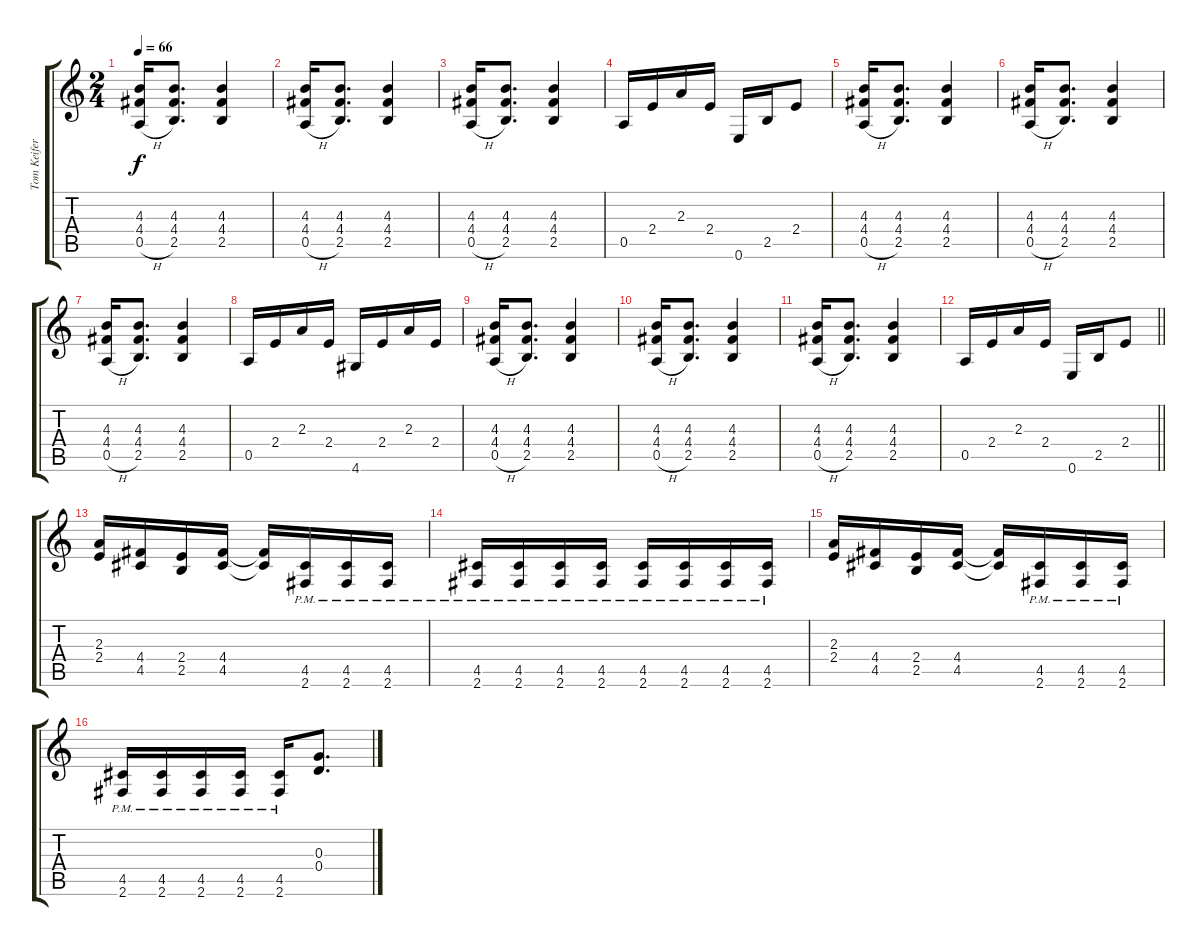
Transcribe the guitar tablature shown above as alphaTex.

\track ("Tom Keifer" "Tom Keifer") {instrument distortionguitar}
\staff {score tabs}
\tuning (E4 B3 G3 D3 A2 E2) {hide}
\ts (2 4)
\tempo 66
\clef g2
\ks c
(4.3 4.4 0.5{h}).16{dy f} (4.3 4.4 2.5).8{d} (4.3 4.4 2.5).4 |
(4.3 4.4 0.5{h}).16 (4.3 4.4 2.5).8{d} (4.3 4.4 2.5).4 |
(4.3 4.4 0.5{h}).16 (4.3 4.4 2.5).8{d} (4.3 4.4 2.5).4 |
0.5.16 2.4.16 2.3.16 2.4.16 0.6.16 2.5.16 2.4.8 |
(4.3 4.4 0.5{h}).16 (4.3 4.4 2.5).8{d} (4.3 4.4 2.5).4 |
(4.3 4.4 0.5{h}).16 (4.3 4.4 2.5).8{d} (4.3 4.4 2.5).4 |
(4.3 4.4 0.5{h}).16 (4.3 4.4 2.5).8{d} (4.3 4.4 2.5).4 |
0.5.16 2.4.16 2.3.16 2.4.16 4.6.16 2.4.16 2.3.16 2.4.16 |
(4.3 4.4 0.5{h}).16 (4.3 4.4 2.5).8{d} (4.3 4.4 2.5).4 |
(4.3 4.4 0.5{h}).16 (4.3 4.4 2.5).8{d} (4.3 4.4 2.5).4 |
(4.3 4.4 0.5{h}).16 (4.3 4.4 2.5).8{d} (4.3 4.4 2.5).4 |
\barLineRight lightlight
0.5.16 2.4.16 2.3.16 2.4.16 0.6.16 2.5.16 2.4.8 |
(2.3 2.4).16 (4.4 4.5).16 (2.4 2.5).16 (4.4 4.5).16 (4.4{t} 4.5{t}).16 (4.5{pm} 2.6{pm}).16 (4.5{pm} 2.6{pm}).16 (4.5{pm} 2.6{pm}).16 |
(4.5{pm} 2.6{pm}).16 (4.5{pm} 2.6{pm}).16 (4.5{pm} 2.6{pm}).16 (4.5{pm} 2.6{pm}).16 (4.5{pm} 2.6{pm}).16 (4.5{pm} 2.6{pm}).16 (4.5{pm} 2.6{pm}).16 (4.5{pm} 2.6{pm}).16 |
(2.3 2.4).16 (4.4 4.5).16 (2.4 2.5).16 (4.4 4.5).16 (4.4{t} 4.5{t}).16 (4.5{pm} 2.6{pm}).16 (4.5{pm} 2.6{pm}).16 (4.5{pm} 2.6{pm}).16 |
(4.5{pm} 2.6{pm}).16 (4.5{pm} 2.6{pm}).16 (4.5{pm} 2.6{pm}).16 (4.5{pm} 2.6{pm}).16 (4.5{pm} 2.6{pm}).16 (0.3 0.4).8{d}
